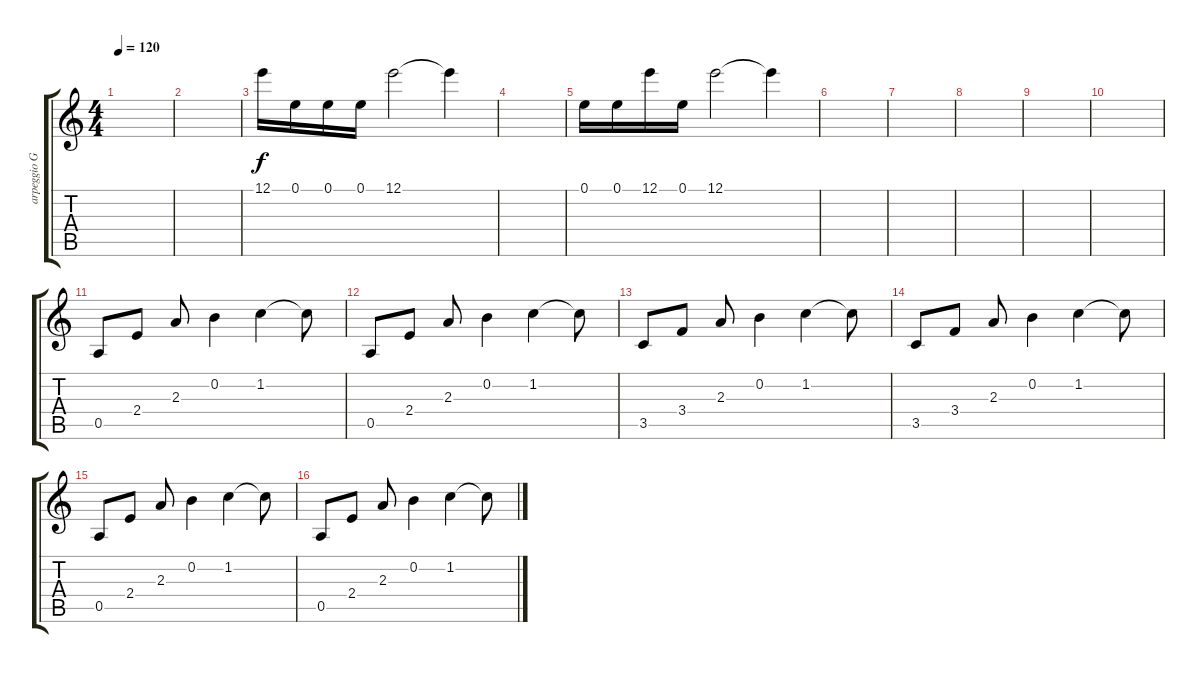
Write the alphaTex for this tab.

\track ("arpeggio GT" "arpeggio G") {instrument acousticguitarsteel}
\staff {score tabs}
\tuning (E4 B3 G3 D3 A2 E2) {hide}
\ts (4 4)
\tempo 120
\clef g2
\ks c
|
|
12.1.16 0.1.16 0.1.16 0.1.16 12.1.2 12.1{t}.4 |
|
0.1.16 0.1.16 12.1.16 0.1.16 12.1.2 12.1{t}.4 |
|
|
|
|
|
0.5.8 2.4.8 2.3.8 0.2.4 1.2.4 1.2{t}.8 |
0.5.8 2.4.8 2.3.8 0.2.4 1.2.4 1.2{t}.8 |
3.5.8 3.4.8 2.3.8 0.2.4 1.2.4 1.2{t}.8 |
3.5.8 3.4.8 2.3.8 0.2.4 1.2.4 1.2{t}.8 |
0.5.8 2.4.8 2.3.8 0.2.4 1.2.4 1.2{t}.8 |
0.5.8 2.4.8 2.3.8 0.2.4 1.2.4 1.2{t}.8
